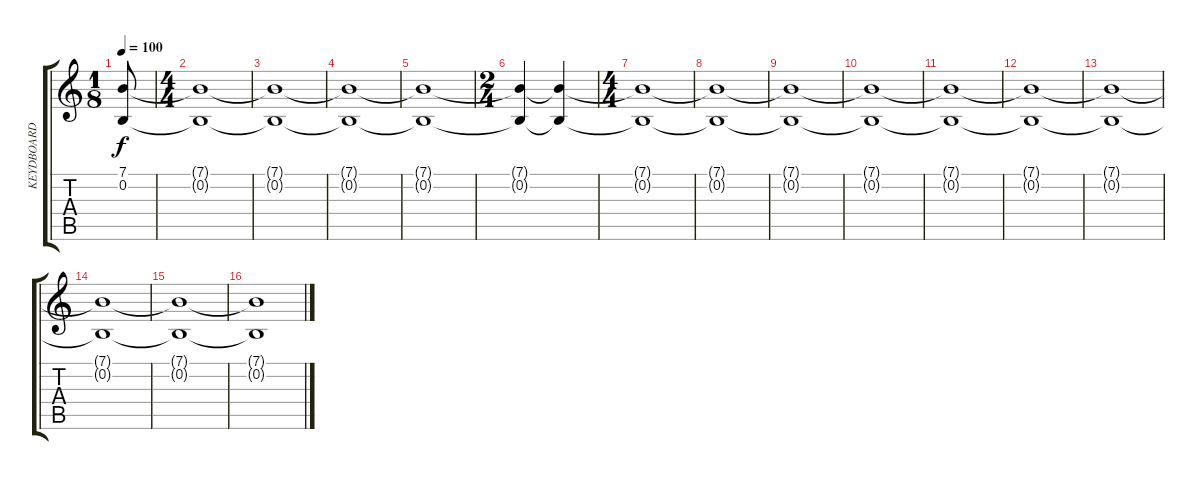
\track ("KEYDBOARD" "KEYDBOARD") {instrument stringensemble1}
\staff {score tabs}
\tuning (E4 B3 G3 D3 A2 E2) {hide}
\ts (1 8)
\tempo 100
\clef g2
\ks c
(7.1 0.2).8{dy f volume 7 instrument stringensemble1} |
\ts (4 4)
(7.1{t} 0.2{t}).1 |
(7.1{t} 0.2{t}).1 |
(7.1{t} 0.2{t}).1 |
(7.1{t} 0.2{t}).1 |
\ts (2 4)
(7.1{t} 0.2{t}).4 (7.1{t} 0.2{t}).4 |
\ts (4 4)
(7.1{t} 0.2{t}).1 |
(7.1{t} 0.2{t}).1 |
(7.1{t} 0.2{t}).1 |
(7.1{t} 0.2{t}).1 |
(7.1{t} 0.2{t}).1 |
(7.1{t} 0.2{t}).1 |
(7.1{t} 0.2{t}).1 |
(7.1{t} 0.2{t}).1 |
(7.1{t} 0.2{t}).1 |
(7.1{t} 0.2{t}).1
